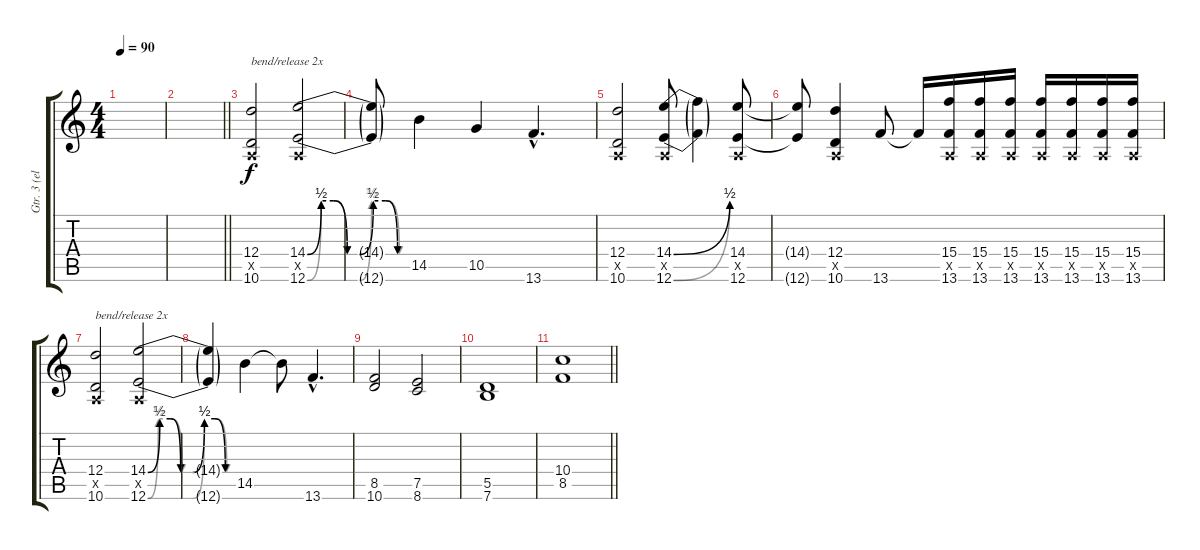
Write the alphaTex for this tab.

\track ("Gtr. 3 (elec.)" "Gtr. 3 (el") {instrument overdrivenguitar}
\staff {score tabs}
\tuning (E4 B3 G3 D3 A2 E2) {hide}
\ts (4 4)
\tempo 90
\clef g2
\ks c
|
\barLineRight lightlight
|
(12.4 0.5{x} 10.6).2{txt "bend/release 2x"} (14.4{be (custom 0 0 8 2 15 2 23 0 30 0 38 2 45 2 52 0 60 0)} 0.5{x} 12.6{be (custom 0 0 8 2 15 2 23 0 30 0 37 2 45 2 53 0 60 0)}).2 |
(14.4{t} 12.6{t}).8 14.5.4 10.5.4 13.6{hac}.4{d} |
(12.4 0.5{x} 10.6).2 (14.4{be (bend 0 0 60 2)} 0.5{x} 12.6{be (bend 0 0 60 2)}).8 (14.4{t} 12.6{t}).4 (14.4 0.5{x} 12.6).8 |
(14.4{t} 12.6{t}).8 (12.4 0.5{x} 10.6).4 13.6.8 13.6{t}.16 (15.4 0.5{x} 13.6).16 (15.4 0.5{x} 13.6).16 (15.4 0.5{x} 13.6).16 (15.4 0.5{x} 13.6).16 (15.4 0.5{x} 13.6).16 (15.4 0.5{x} 13.6).16 (15.4 0.5{x} 13.6).16 |
(12.4 0.5{x} 10.6).2{txt "bend/release 2x"} (14.4{be (custom 0 0 8 2 15 2 22 0 30 0 38 2 45 2 52 0 60 0)} 0.5{x} 12.6{be (custom 0 0 7 2 15 2 23 0 30 0 38 2 45 2 53 0 60 0)}).2 |
(14.4{t} 12.6{t}).4 14.5.4 14.5{t}.8 13.6{hac}.4{d} |
(8.5 10.6).2 (7.5 8.6).2 |
(5.5 7.6).1 |
\barLineRight lightlight
(10.4 8.5).1
